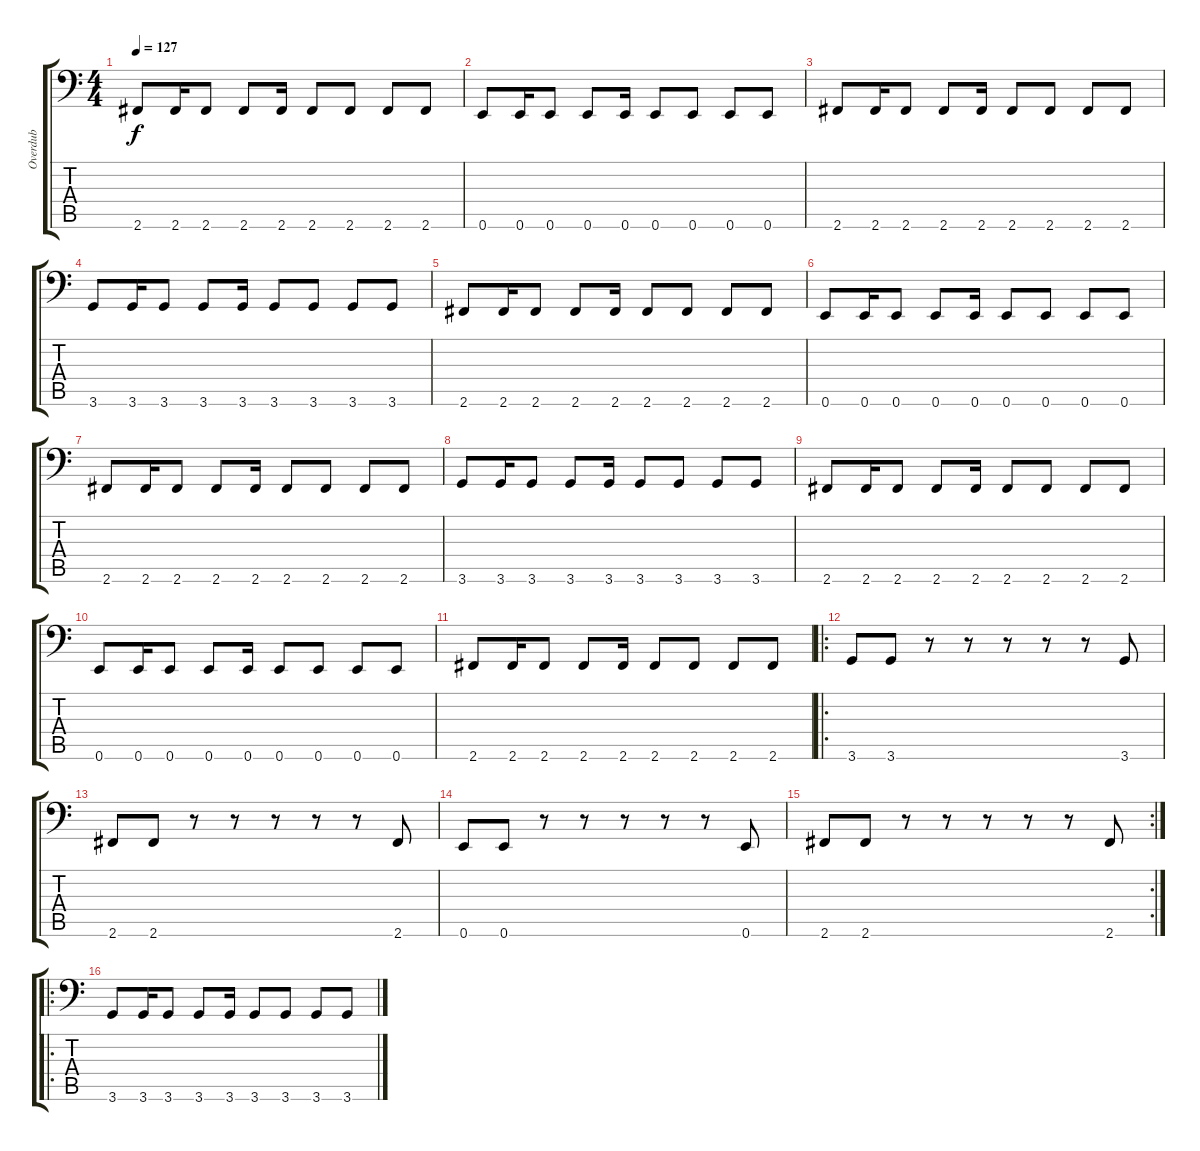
\track ("Overdub" "Overdub") {instrument electricbassfinger}
\staff {score tabs}
\tuning (E3 B2 G2 D2 A1 E1) {hide}
\ts (4 4)
\tempo 127
\clef f4
\ks c
2.6.8{dy f} 2.6.16 2.6.8 2.6.8 2.6.16 2.6.8 2.6.8 2.6.8 2.6.8 |
0.6.8 0.6.16 0.6.8 0.6.8 0.6.16 0.6.8 0.6.8 0.6.8 0.6.8 |
2.6.8 2.6.16 2.6.8 2.6.8 2.6.16 2.6.8 2.6.8 2.6.8 2.6.8 |
3.6.8{volume 16 balance 8 instrument electricbassfinger} 3.6.16 3.6.8 3.6.8 3.6.16 3.6.8 3.6.8 3.6.8 3.6.8 |
2.6.8 2.6.16 2.6.8 2.6.8 2.6.16 2.6.8 2.6.8 2.6.8 2.6.8 |
0.6.8 0.6.16 0.6.8 0.6.8 0.6.16 0.6.8 0.6.8 0.6.8 0.6.8 |
2.6.8 2.6.16 2.6.8 2.6.8 2.6.16 2.6.8 2.6.8 2.6.8 2.6.8 |
3.6.8{volume 16 balance 8 instrument electricbassfinger} 3.6.16 3.6.8 3.6.8 3.6.16 3.6.8 3.6.8 3.6.8 3.6.8 |
2.6.8 2.6.16 2.6.8 2.6.8 2.6.16 2.6.8 2.6.8 2.6.8 2.6.8 |
0.6.8 0.6.16 0.6.8 0.6.8 0.6.16 0.6.8 0.6.8 0.6.8 0.6.8 |
2.6.8 2.6.16 2.6.8 2.6.8 2.6.16 2.6.8 2.6.8 2.6.8 2.6.8 |
\ro
3.6.8 3.6.8 r.8 r.8 r.8 r.8 r.8 3.6.8 |
2.6.8 2.6.8 r.8 r.8 r.8 r.8 r.8 2.6.8 |
0.6.8 0.6.8 r.8 r.8 r.8 r.8 r.8 0.6.8 |
\rc 2
2.6.8 2.6.8 r.8 r.8 r.8 r.8 r.8 2.6.8 |
\ro
3.6.8{volume 16 balance 8 instrument electricbassfinger} 3.6.16 3.6.8 3.6.8 3.6.16 3.6.8 3.6.8 3.6.8 3.6.8
